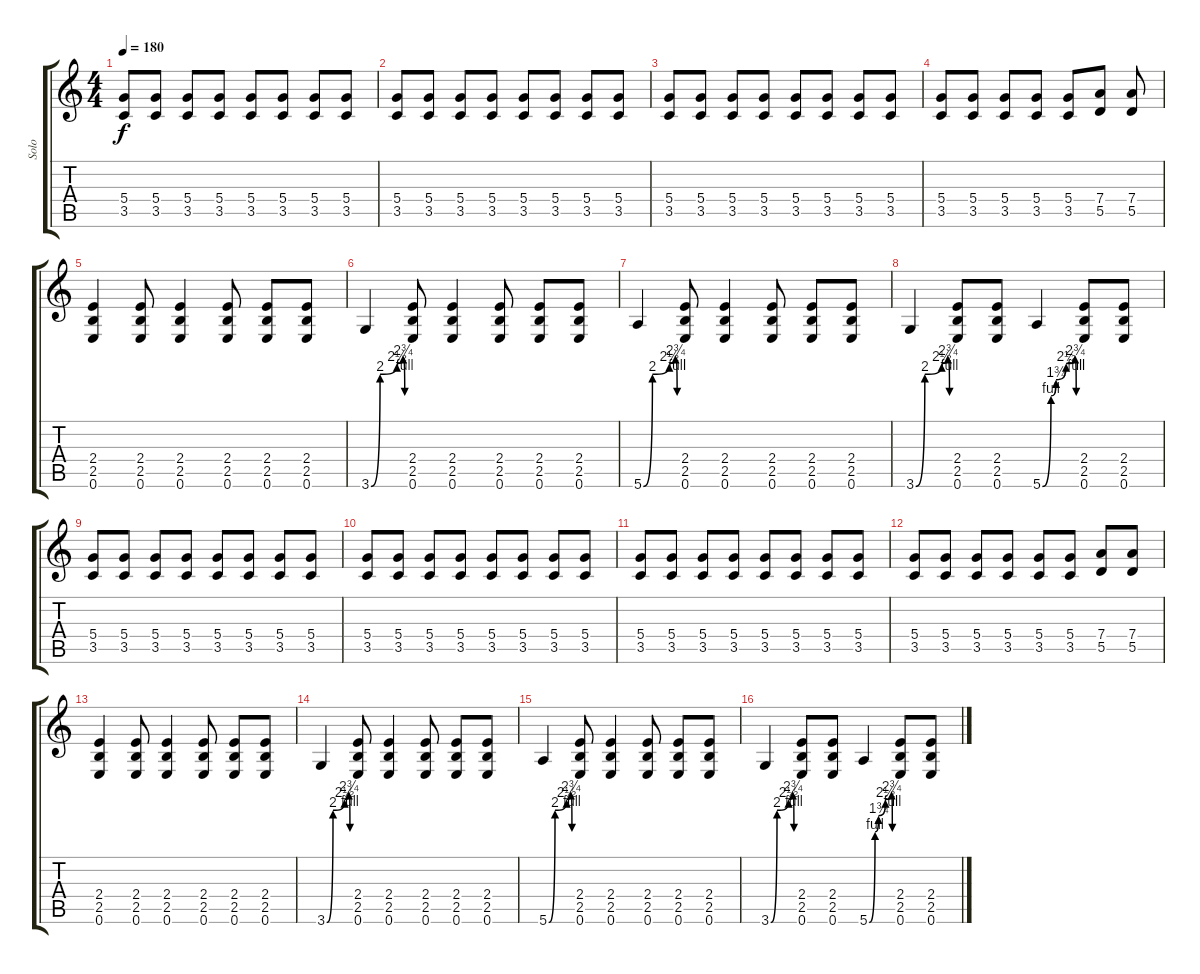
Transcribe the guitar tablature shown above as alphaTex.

\track ("Solo" "Solo") {instrument acousticguitarsteel}
\staff {score tabs}
\tuning (E4 B3 G3 D3 A2 E2) {hide}
\ts (4 4)
\tempo 180
\clef g2
\ks c
(5.4 3.5).8{dy f} (5.4 3.5).8 (5.4 3.5).8 (5.4 3.5).8 (5.4 3.5).8 (5.4 3.5).8 (5.4 3.5).8 (5.4 3.5).8 |
(5.4 3.5).8 (5.4 3.5).8 (5.4 3.5).8 (5.4 3.5).8 (5.4 3.5).8 (5.4 3.5).8 (5.4 3.5).8 (5.4 3.5).8 |
(5.4 3.5).8 (5.4 3.5).8 (5.4 3.5).8 (5.4 3.5).8 (5.4 3.5).8 (5.4 3.5).8 (5.4 3.5).8 (5.4 3.5).8 |
(5.4 3.5).8 (5.4 3.5).8 (5.4 3.5).8 (5.4 3.5).8 (5.4 3.5).8 (7.4 5.5).8 (7.4 5.5).8 |
(2.4 2.5 0.6).4 (2.4 2.5 0.6).8 (2.4 2.5 0.6).4 (2.4 2.5 0.6).8 (2.4 2.5 0.6).8 (2.4 2.5 0.6).8 |
3.6{be (custom 0 0 16 8 46 10 57 11 60 4)}.4 (2.4 2.5 0.6).8 (2.4 2.5 0.6).4 (2.4 2.5 0.6).8 (2.4 2.5 0.6).8 (2.4 2.5 0.6).8 |
5.6{be (custom 0 0 16 8 46 10 57 11 60 4)}.4 (2.4 2.5 0.6).8 (2.4 2.5 0.6).4 (2.4 2.5 0.6).8 (2.4 2.5 0.6).8 (2.4 2.5 0.6).8 |
3.6{be (custom 0 0 16 8 46 10 57 11 60 4)}.4 (2.4 2.5 0.6).8 (2.4 2.5 0.6).8 5.6{be (custom 0 0 15 4 24 7 42 10 58 11 60 4)}.4 (2.4 2.5 0.6).8 (2.4 2.5 0.6).8 |
(5.4 3.5).8 (5.4 3.5).8 (5.4 3.5).8 (5.4 3.5).8 (5.4 3.5).8 (5.4 3.5).8 (5.4 3.5).8 (5.4 3.5).8 |
(5.4 3.5).8 (5.4 3.5).8 (5.4 3.5).8 (5.4 3.5).8 (5.4 3.5).8 (5.4 3.5).8 (5.4 3.5).8 (5.4 3.5).8 |
(5.4 3.5).8 (5.4 3.5).8 (5.4 3.5).8 (5.4 3.5).8 (5.4 3.5).8 (5.4 3.5).8 (5.4 3.5).8 (5.4 3.5).8 |
(5.4 3.5).8 (5.4 3.5).8 (5.4 3.5).8 (5.4 3.5).8 (5.4 3.5).8 (5.4 3.5).8 (7.4 5.5).8 (7.4 5.5).8 |
(2.4 2.5 0.6).4 (2.4 2.5 0.6).8 (2.4 2.5 0.6).4 (2.4 2.5 0.6).8 (2.4 2.5 0.6).8 (2.4 2.5 0.6).8 |
3.6{be (custom 0 0 16 8 46 10 57 11 60 4)}.4 (2.4 2.5 0.6).8 (2.4 2.5 0.6).4 (2.4 2.5 0.6).8 (2.4 2.5 0.6).8 (2.4 2.5 0.6).8 |
5.6{be (custom 0 0 16 8 46 10 57 11 60 4)}.4 (2.4 2.5 0.6).8 (2.4 2.5 0.6).4 (2.4 2.5 0.6).8 (2.4 2.5 0.6).8 (2.4 2.5 0.6).8 |
3.6{be (custom 0 0 16 8 46 10 57 11 60 4)}.4 (2.4 2.5 0.6).8 (2.4 2.5 0.6).8 5.6{be (custom 0 0 15 4 24 7 42 10 58 11 60 4)}.4 (2.4 2.5 0.6).8 (2.4 2.5 0.6).8
